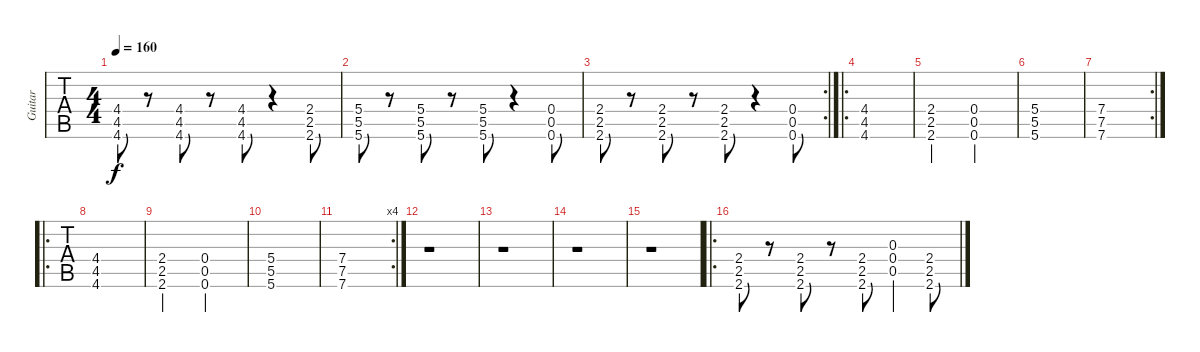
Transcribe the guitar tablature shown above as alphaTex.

\track ("Guitar" "Guitar") {instrument overdrivenguitar}
\staff {tabs}
\tuning (D4 A3 F3 C3 G2 C2) {hide}
\ts (4 4)
\tempo 160
\clef g2
\ks c
(4.4 4.5 4.6).8{dy f} r.8 (4.4 4.5 4.6).8 r.8 (4.4 4.5 4.6).8 r.4 (2.4 2.5 2.6).8 |
(5.4 5.5 5.6).8 r.8 (5.4 5.5 5.6).8 r.8 (5.4 5.5 5.6).8 r.4 (0.4 0.5 0.6).8 |
\rc 2
(2.4 2.5 2.6).8 r.8 (2.4 2.5 2.6).8 r.8 (2.4 2.5 2.6).8 r.4 (0.4 0.5 0.6).8 |
\ro
(4.4 4.5 4.6).1 |
(2.4 2.5 2.6).2 (0.4 0.5 0.6).2 |
(5.4 5.5 5.6).1 |
\rc 2
(7.4 7.5 7.6).1 |
\ro
(4.4 4.5 4.6).1 |
(2.4 2.5 2.6).2 (0.4 0.5 0.6).2 |
(5.4 5.5 5.6).1 |
\rc 4
(7.4 7.5 7.6).1 |
r.1 |
r.1 |
r.1 |
r.1 |
\ro
(2.4 2.5 2.6).8 r.8 (2.4 2.5 2.6).8 r.8 (2.4 2.5 2.6).8 (0.3 0.4 0.5).4 (2.4 2.5 2.6).8
